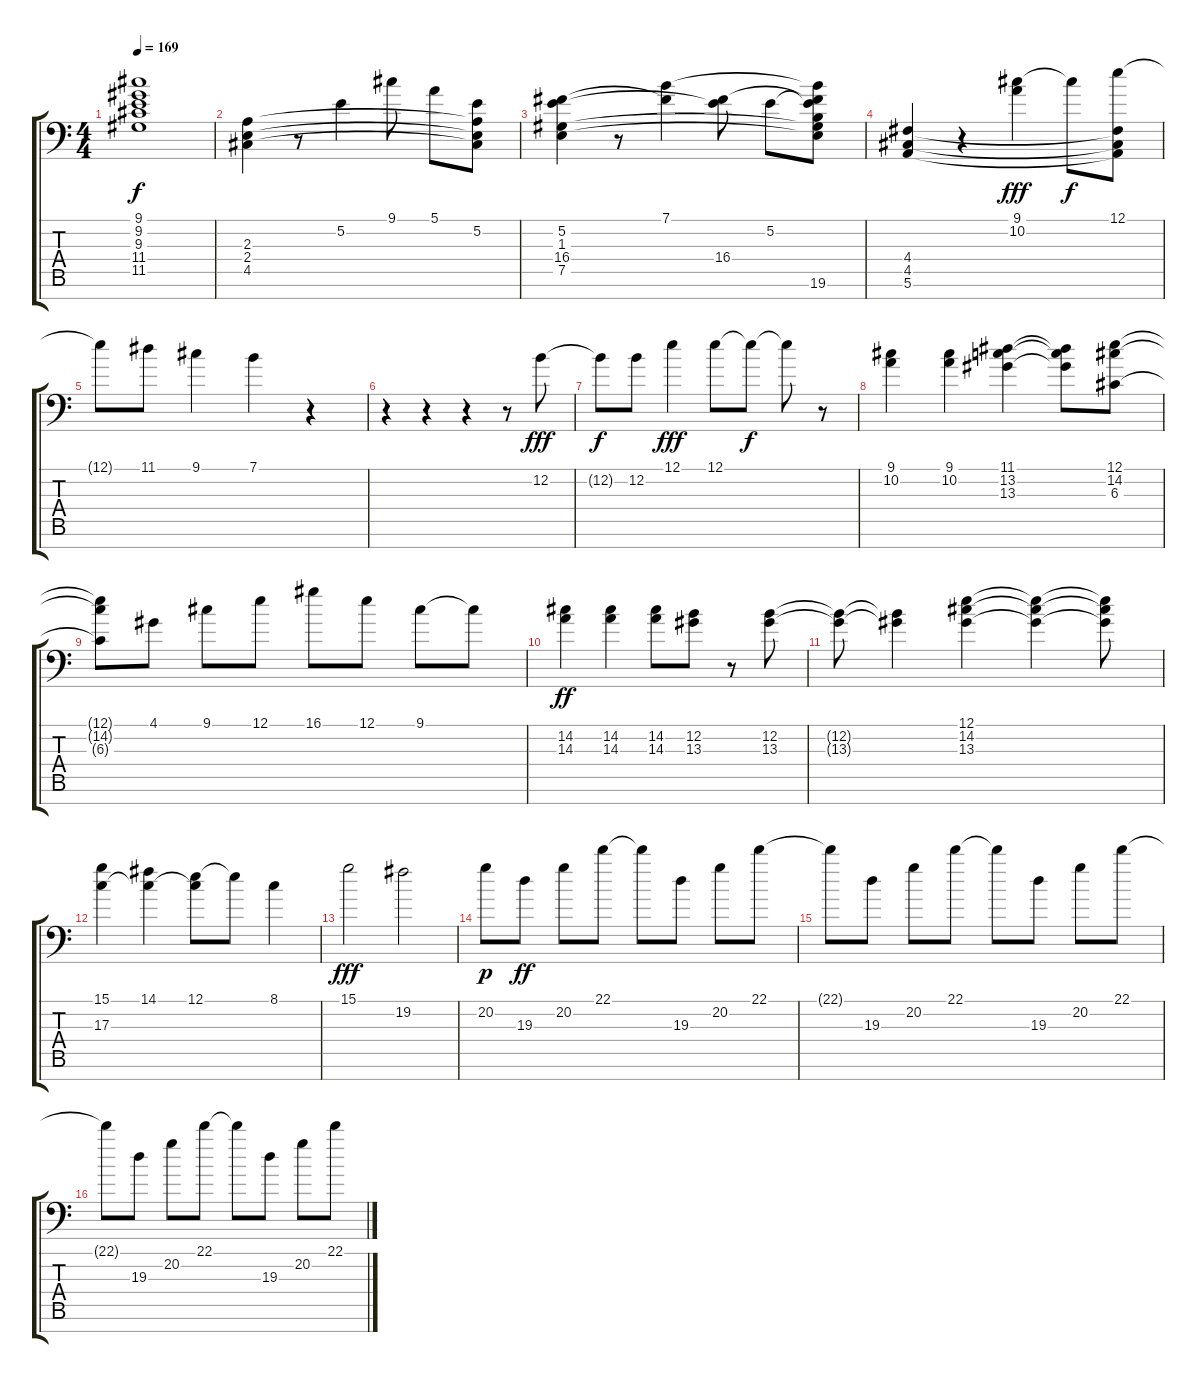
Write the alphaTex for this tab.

\track "" {instrument acousticgrandpiano}
\staff {score tabs}
\tuning (E4 B3 G3 D3 A2 E2 C0) {hide}
\ts (4 4)
\tempo 169
\clef f4
\ks c
(9.1 9.2 9.3 11.4 11.5).1{dy f} |
(2.3 2.4 4.5).4 r.8 5.2.4 9.1.8 5.1.8 (5.2 2.3{t} 2.4{t} 4.5{t}).8 |
(5.2 1.3 16.4 7.5).4 r.8 (7.1 16.4{t}).4 (5.2{t} 16.4).8 5.2.8 (7.1{t} 5.2{t} 1.3{t} 16.4{t} 7.5{t} 19.6).8 |
(4.4 4.5 5.6).4 r.4 (9.1 10.2).4{dy fff} 9.1{t}.8{dy f} (12.1 4.4{t} 4.5{t} 5.6{t}).8 |
12.1{t}.8 11.1.8 9.1.4 7.1.4 r.4 |
r.4 r.4 r.4 r.8 12.2.8{dy fff} |
12.2{t}.8{dy f} 12.2.8 12.1.4{dy fff} 12.1.8 12.1{t}.8{dy f} 12.1{t}.8 r.8 |
(9.1 10.2).4 (9.1 10.2).4 (11.1 13.2 13.3).4 (11.1{t} 13.2{t} 13.3{t}).8 (12.1 14.2 6.3).8 |
(12.1{t} 14.2{t} 6.3{t}).8 4.1.8 9.1.8 12.1.8 16.1.8 12.1.8 9.1.8 9.1{t}.8 |
(14.2 14.3).4{dy ff} (14.2 14.3).4 (14.2 14.3).8 (12.2 13.3).8 r.8 (12.2 13.3).8 |
(12.2{t} 13.3{t}).8 (12.2{t} 13.3{t}).4 (12.1 14.2 13.3).4 (12.1{t} 14.2{t} 13.3{t}).4 (12.1{t} 14.2{t} 13.3{t}).8 |
(15.1 17.3).4 (14.1 17.3{t}).4 (12.1 17.3{t}).8 12.1{t}.8 8.1.4 |
15.1.2{dy fff} 19.2.2 |
20.2.8{dy p} 19.3.8{dy ff} 20.2.8 22.1.8 22.1{t}.8 19.3.8 20.2.8 22.1.8 |
22.1{t}.8 19.3.8 20.2.8 22.1.8 22.1{t}.8 19.3.8 20.2.8 22.1.8 |
22.1{t}.8 19.3.8 20.2.8 22.1.8 22.1{t}.8 19.3.8 20.2.8 22.1.8
